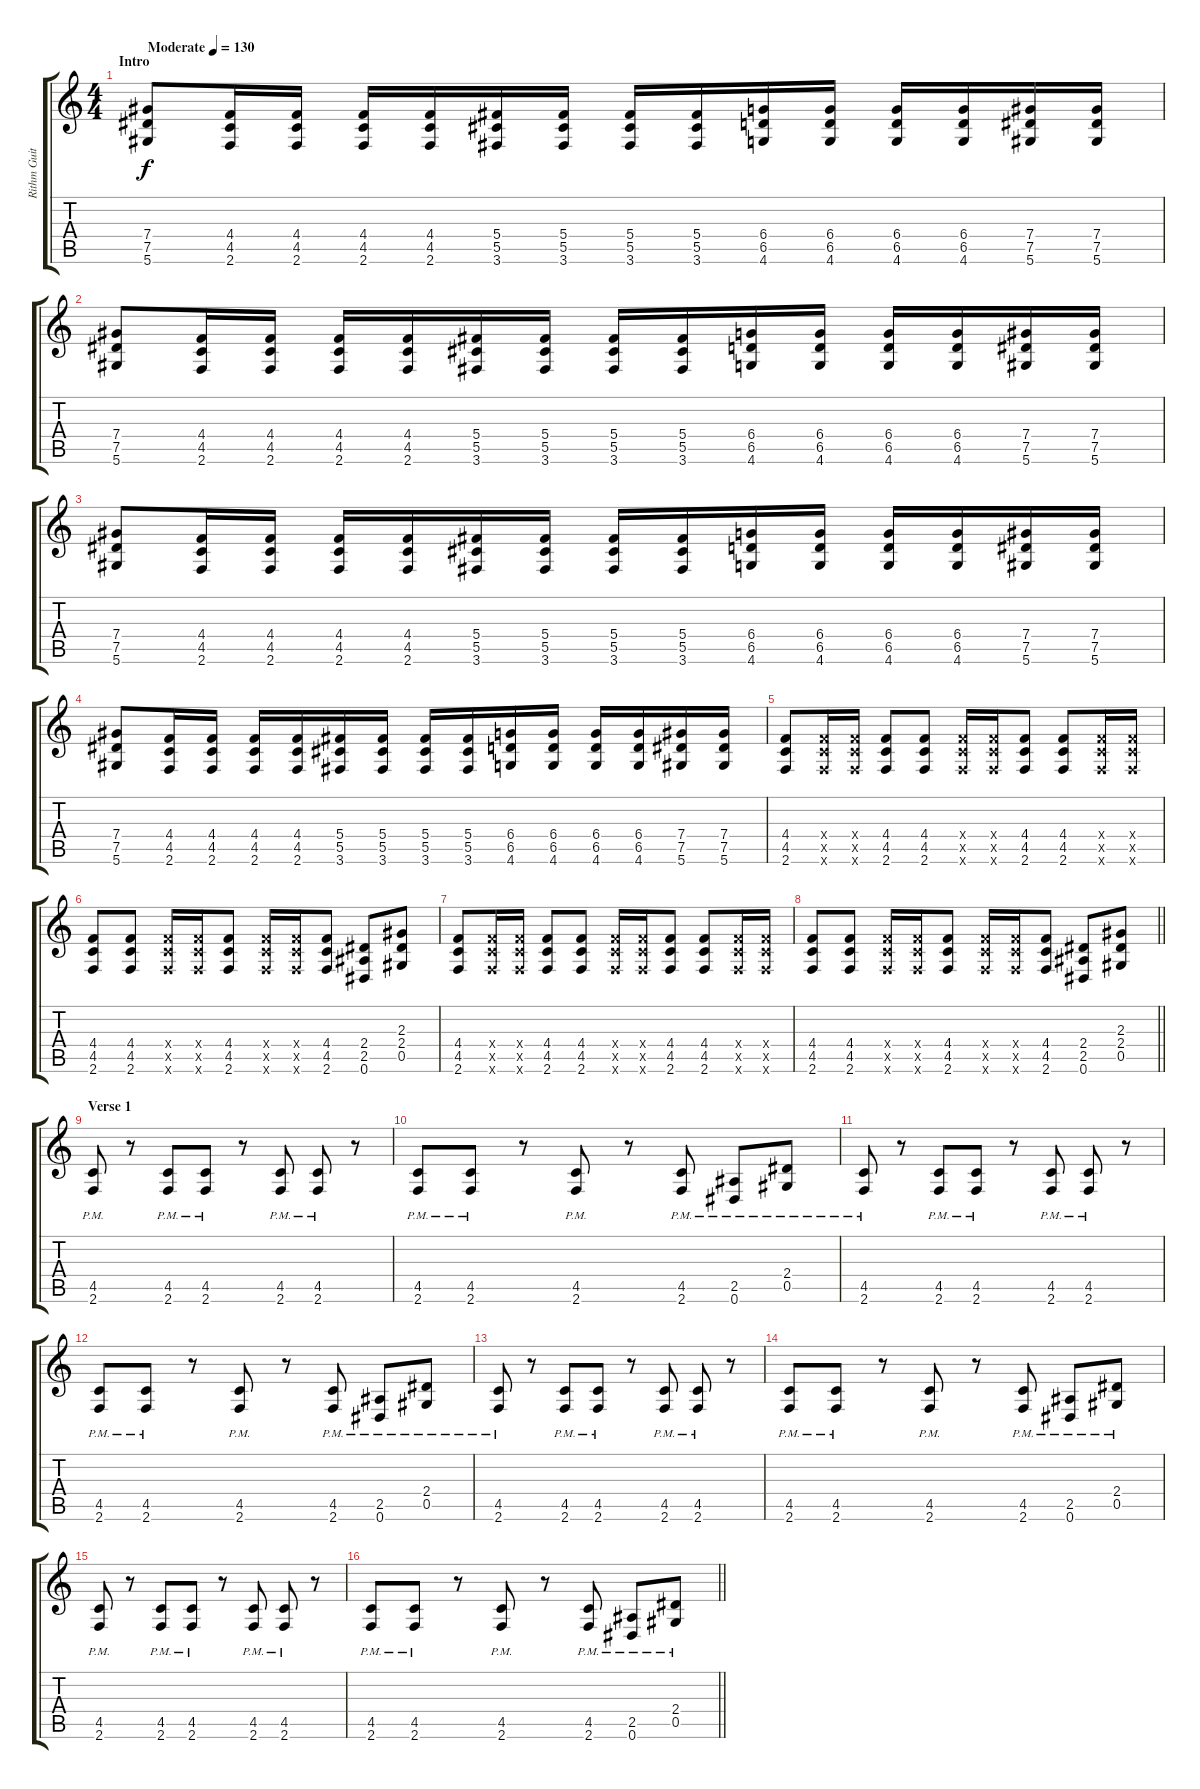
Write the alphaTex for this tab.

\track ("Rithm Guitar" "Rithm Guit") {instrument distortionguitar}
\staff {score tabs}
\tuning (Eb4 Bb3 Gb3 Db3 Ab2 Eb2) {hide}
\ts (4 4)
\section ("" "Intro")
\tempo (130 "Moderate")
\clef g2
\ks c
(7.4 7.5 5.6).8{dy f instrument distortionguitar} (4.4 4.5 2.6).16 (4.4 4.5 2.6).16 (4.4 4.5 2.6).16 (4.4 4.5 2.6).16 (5.4 5.5 3.6).16 (5.4 5.5 3.6).16 (5.4 5.5 3.6).16 (5.4 5.5 3.6).16 (6.4 6.5 4.6).16 (6.4 6.5 4.6).16 (6.4 6.5 4.6).16 (6.4 6.5 4.6).16 (7.4 7.5 5.6).16 (7.4 7.5 5.6).16 |
(7.4 7.5 5.6).8 (4.4 4.5 2.6).16 (4.4 4.5 2.6).16 (4.4 4.5 2.6).16 (4.4 4.5 2.6).16 (5.4 5.5 3.6).16 (5.4 5.5 3.6).16 (5.4 5.5 3.6).16 (5.4 5.5 3.6).16 (6.4 6.5 4.6).16 (6.4 6.5 4.6).16 (6.4 6.5 4.6).16 (6.4 6.5 4.6).16 (7.4 7.5 5.6).16 (7.4 7.5 5.6).16 |
(7.4 7.5 5.6).8 (4.4 4.5 2.6).16 (4.4 4.5 2.6).16 (4.4 4.5 2.6).16 (4.4 4.5 2.6).16 (5.4 5.5 3.6).16 (5.4 5.5 3.6).16 (5.4 5.5 3.6).16 (5.4 5.5 3.6).16 (6.4 6.5 4.6).16 (6.4 6.5 4.6).16 (6.4 6.5 4.6).16 (6.4 6.5 4.6).16 (7.4 7.5 5.6).16 (7.4 7.5 5.6).16 |
(7.4 7.5 5.6).8 (4.4 4.5 2.6).16 (4.4 4.5 2.6).16 (4.4 4.5 2.6).16 (4.4 4.5 2.6).16 (5.4 5.5 3.6).16 (5.4 5.5 3.6).16 (5.4 5.5 3.6).16 (5.4 5.5 3.6).16 (6.4 6.5 4.6).16 (6.4 6.5 4.6).16 (6.4 6.5 4.6).16 (6.4 6.5 4.6).16 (7.4 7.5 5.6).16 (7.4 7.5 5.6).16 |
(4.4 4.5 2.6).8 (4.4{x} 4.5{x} 2.6{x}).16 (4.4{x} 4.5{x} 2.6{x}).16 (4.4 4.5 2.6).8 (4.4 4.5 2.6).8 (4.4{x} 4.5{x} 2.6{x}).16 (4.4{x} 4.5{x} 2.6{x}).16 (4.4 4.5 2.6).8 (4.4 4.5 2.6).8 (4.4{x} 4.5{x} 2.6{x}).16 (4.4{x} 4.5{x} 2.6{x}).16 |
(4.4 4.5 2.6).8 (4.4 4.5 2.6).8 (4.4{x} 4.5{x} 2.6{x}).16 (4.4{x} 4.5{x} 2.6{x}).16 (4.4 4.5 2.6).8 (4.4{x} 4.5{x} 2.6{x}).16 (4.4{x} 4.5{x} 2.6{x}).16 (4.4 4.5 2.6).8 (2.4 2.5 0.6).8 (2.3 2.4 0.5).8 |
(4.4 4.5 2.6).8 (4.4{x} 4.5{x} 2.6{x}).16 (4.4{x} 4.5{x} 2.6{x}).16 (4.4 4.5 2.6).8 (4.4 4.5 2.6).8 (4.4{x} 4.5{x} 2.6{x}).16 (4.4{x} 4.5{x} 2.6{x}).16 (4.4 4.5 2.6).8 (4.4 4.5 2.6).8 (4.4{x} 4.5{x} 2.6{x}).16 (4.4{x} 4.5{x} 2.6{x}).16 |
\barLineRight lightlight
(4.4 4.5 2.6).8 (4.4 4.5 2.6).8 (4.4{x} 4.5{x} 2.6{x}).16 (4.4{x} 4.5{x} 2.6{x}).16 (4.4 4.5 2.6).8 (4.4{x} 4.5{x} 2.6{x}).16 (4.4{x} 4.5{x} 2.6{x}).16 (4.4 4.5 2.6).8 (2.4 2.5 0.6).8 (2.3 2.4 0.5).8 |
\section ("" "Verse 1")
(4.5{pm} 2.6{pm}).8{volume 16 balance 8} r.8 (4.5{pm} 2.6{pm}).8 (4.5{pm} 2.6{pm}).8 r.8 (4.5{pm} 2.6{pm}).8 (4.5{pm} 2.6{pm}).8 r.8 |
(4.5{pm} 2.6{pm}).8 (4.5{pm} 2.6{pm}).8 r.8 (4.5{pm} 2.6{pm}).8 r.8 (4.5{pm} 2.6{pm}).8 (2.5{pm} 0.6{pm}).8 (2.4{pm} 0.5{pm}).8 |
(4.5{pm} 2.6{pm}).8 r.8 (4.5{pm} 2.6{pm}).8 (4.5{pm} 2.6{pm}).8 r.8 (4.5{pm} 2.6{pm}).8 (4.5{pm} 2.6{pm}).8 r.8 |
(4.5{pm} 2.6{pm}).8 (4.5{pm} 2.6{pm}).8 r.8 (4.5{pm} 2.6{pm}).8 r.8 (4.5{pm} 2.6{pm}).8 (2.5{pm} 0.6{pm}).8 (2.4{pm} 0.5{pm}).8 |
(4.5{pm} 2.6{pm}).8 r.8 (4.5{pm} 2.6{pm}).8 (4.5{pm} 2.6{pm}).8 r.8 (4.5{pm} 2.6{pm}).8 (4.5{pm} 2.6{pm}).8 r.8 |
(4.5{pm} 2.6{pm}).8 (4.5{pm} 2.6{pm}).8 r.8 (4.5{pm} 2.6{pm}).8 r.8 (4.5{pm} 2.6{pm}).8 (2.5{pm} 0.6{pm}).8 (2.4{pm} 0.5{pm}).8 |
(4.5{pm} 2.6{pm}).8 r.8 (4.5{pm} 2.6{pm}).8 (4.5{pm} 2.6{pm}).8 r.8 (4.5{pm} 2.6{pm}).8 (4.5{pm} 2.6{pm}).8 r.8 |
\barLineRight lightlight
(4.5{pm} 2.6{pm}).8 (4.5{pm} 2.6{pm}).8 r.8 (4.5{pm} 2.6{pm}).8 r.8 (4.5{pm} 2.6{pm}).8 (2.5{pm} 0.6{pm}).8 (2.4{pm} 0.5{pm}).8
